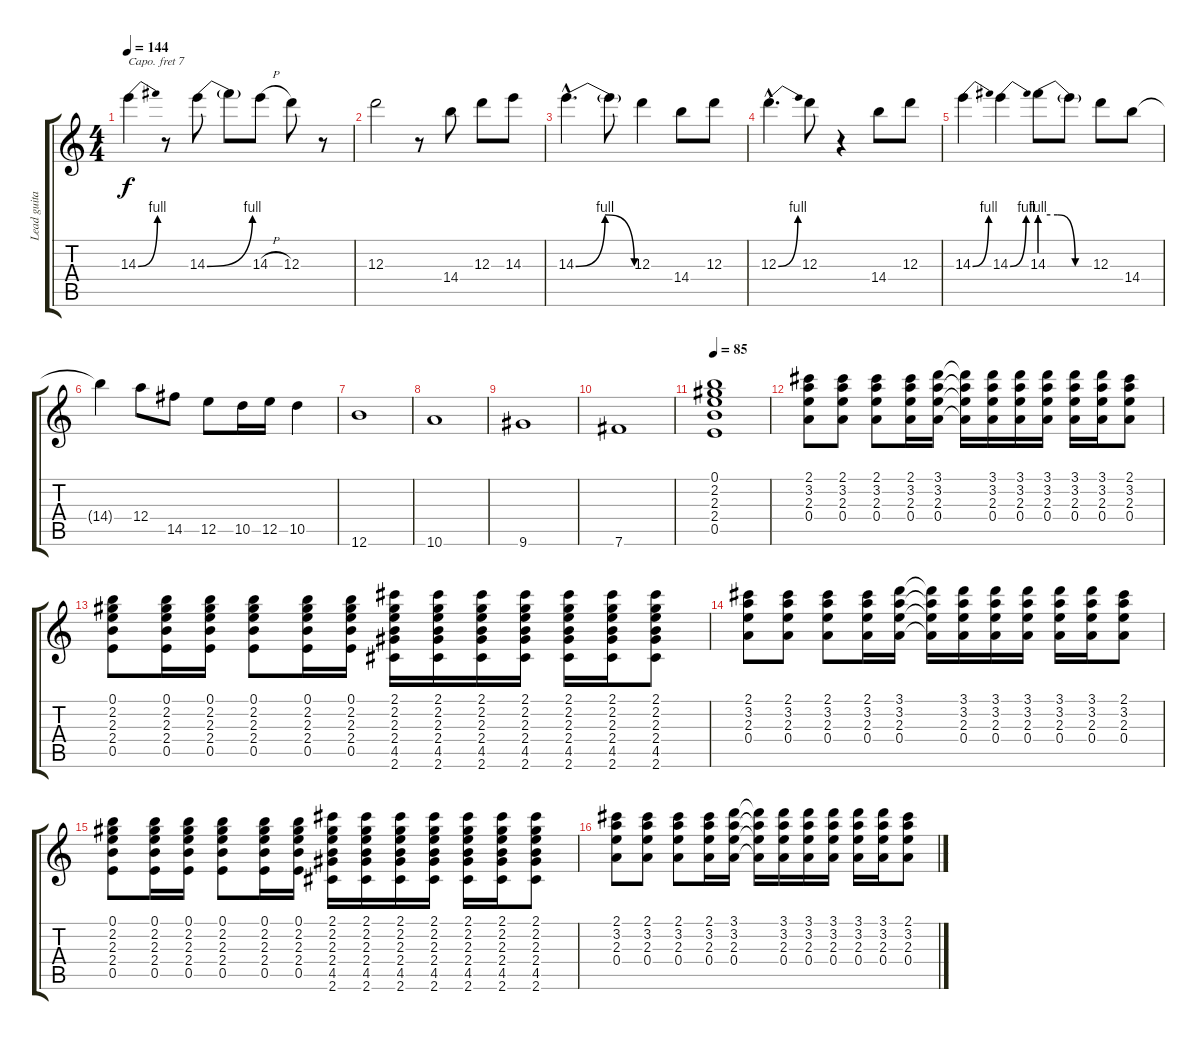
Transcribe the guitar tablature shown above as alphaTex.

\track ("Lead guitar" "Lead guita") {instrument acousticguitarsteel}
\staff {score tabs}
\capo 7
\tuning (E4 B3 G3 D3 A2 E2) {hide}
\ts (4 4)
\tempo 144
\clef g2
\ks c
14.3{be (bend 0 0 60 4)}.4{dy f} r.8 14.3{be (bend 0 0 60 4)}.8 14.3{t}.8 14.3{h}.8 12.3.8 r.8 |
12.3.2 r.8 14.4.8 12.3.8 14.3.8 |
14.3{be (bendrelease 0 0 10 4 30 4 60 0) hac}.4{d} 14.3{t}.8 12.3.4 14.4.8 12.3.8 |
12.3{be (bend 0 0 60 4) hac}.4{d} 12.3.8 r.4 14.4.8 12.3.8 |
14.3{be (bend 0 0 60 4)}.4 14.3{be (bend 0 0 60 4)}.4 14.3{be (custom 0 4 20 4 40 0 60 0)}.8 14.3{t}.8 12.3.8 14.4.8 |
14.4{t}.4 12.4.8 14.5.8 12.5.8 10.5.16 12.5.16 10.5.4 |
12.6.1 |
10.6.1 |
9.6.1 |
7.6.1 |
\tempo 85
(0.1 2.2 2.3 2.4 0.5).1{volume 9 instrument acousticguitarsteel} |
(2.1 3.2 2.3 0.4).8 (2.1 3.2 2.3 0.4).8 (2.1 3.2 2.3 0.4).8 (2.1 3.2 2.3 0.4).16 (3.1 3.2 2.3 0.4).16 (3.1{t} 3.2{t} 2.3{t} 0.4{t}).16 (3.1 3.2 2.3 0.4).16 (3.1 3.2 2.3 0.4).16 (3.1 3.2 2.3 0.4).16 (3.1 3.2 2.3 0.4).16 (3.1 3.2 2.3 0.4).16 (2.1 3.2 2.3 0.4).8 |
(0.1 2.2 2.3 2.4 0.5).8 (0.1 2.2 2.3 2.4 0.5).16 (0.1 2.2 2.3 2.4 0.5).16 (0.1 2.2 2.3 2.4 0.5).8 (0.1 2.2 2.3 2.4 0.5).16 (0.1 2.2 2.3 2.4 0.5).16 (2.1 2.2 2.3 2.4 4.5 2.6).16 (2.1 2.2 2.3 2.4 4.5 2.6).16 (2.1 2.2 2.3 2.4 4.5 2.6).16 (2.1 2.2 2.3 2.4 4.5 2.6).16 (2.1 2.2 2.3 2.4 4.5 2.6).16 (2.1 2.2 2.3 2.4 4.5 2.6).16 (2.1 2.2 2.3 2.4 4.5 2.6).8 |
(2.1 3.2 2.3 0.4).8 (2.1 3.2 2.3 0.4).8 (2.1 3.2 2.3 0.4).8 (2.1 3.2 2.3 0.4).16 (3.1 3.2 2.3 0.4).16 (3.1{t} 3.2{t} 2.3{t} 0.4{t}).16 (3.1 3.2 2.3 0.4).16 (3.1 3.2 2.3 0.4).16 (3.1 3.2 2.3 0.4).16 (3.1 3.2 2.3 0.4).16 (3.1 3.2 2.3 0.4).16 (2.1 3.2 2.3 0.4).8 |
(0.1 2.2 2.3 2.4 0.5).8 (0.1 2.2 2.3 2.4 0.5).16 (0.1 2.2 2.3 2.4 0.5).16 (0.1 2.2 2.3 2.4 0.5).8 (0.1 2.2 2.3 2.4 0.5).16 (0.1 2.2 2.3 2.4 0.5).16 (2.1 2.2 2.3 2.4 4.5 2.6).16 (2.1 2.2 2.3 2.4 4.5 2.6).16 (2.1 2.2 2.3 2.4 4.5 2.6).16 (2.1 2.2 2.3 2.4 4.5 2.6).16 (2.1 2.2 2.3 2.4 4.5 2.6).16 (2.1 2.2 2.3 2.4 4.5 2.6).16 (2.1 2.2 2.3 2.4 4.5 2.6).8 |
(2.1 3.2 2.3 0.4).8 (2.1 3.2 2.3 0.4).8 (2.1 3.2 2.3 0.4).8 (2.1 3.2 2.3 0.4).16 (3.1 3.2 2.3 0.4).16 (3.1{t} 3.2{t} 2.3{t} 0.4{t}).16 (3.1 3.2 2.3 0.4).16 (3.1 3.2 2.3 0.4).16 (3.1 3.2 2.3 0.4).16 (3.1 3.2 2.3 0.4).16 (3.1 3.2 2.3 0.4).16 (2.1 3.2 2.3 0.4).8
